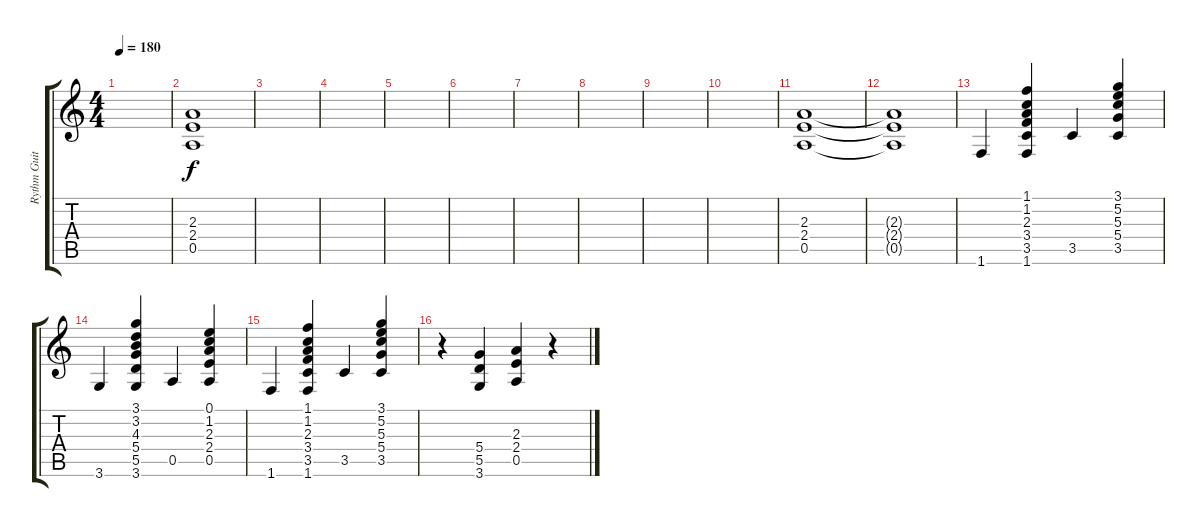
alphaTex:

\track ("Rythm Guitar II" "Rythm Guit") {instrument distortionguitar}
\staff {score tabs}
\tuning (E4 B3 G3 D3 A2 E2) {hide}
\ts (4 4)
\tempo 180
\clef g2
\ks c
|
(2.3 2.4 0.5).1 |
|
|
|
|
|
|
|
|
(2.3 2.4 0.5).1{volume 16 instrument overdrivenguitar} |
(2.3{t} 2.4{t} 0.5{t}).1 |
1.6.4{volume 13} (1.1 1.2 2.3 3.4 3.5 1.6).4 3.5.4 (3.1 5.2 5.3 5.4 3.5).4 |
3.6.4 (3.1 3.2 4.3 5.4 5.5 3.6).4 0.5.4 (0.1 1.2 2.3 2.4 0.5).4 |
1.6.4 (1.1 1.2 2.3 3.4 3.5 1.6).4 3.5.4 (3.1 5.2 5.3 5.4 3.5).4 |
r.4 (5.4 5.5 3.6).4 (2.3 2.4 0.5).4 r.4
